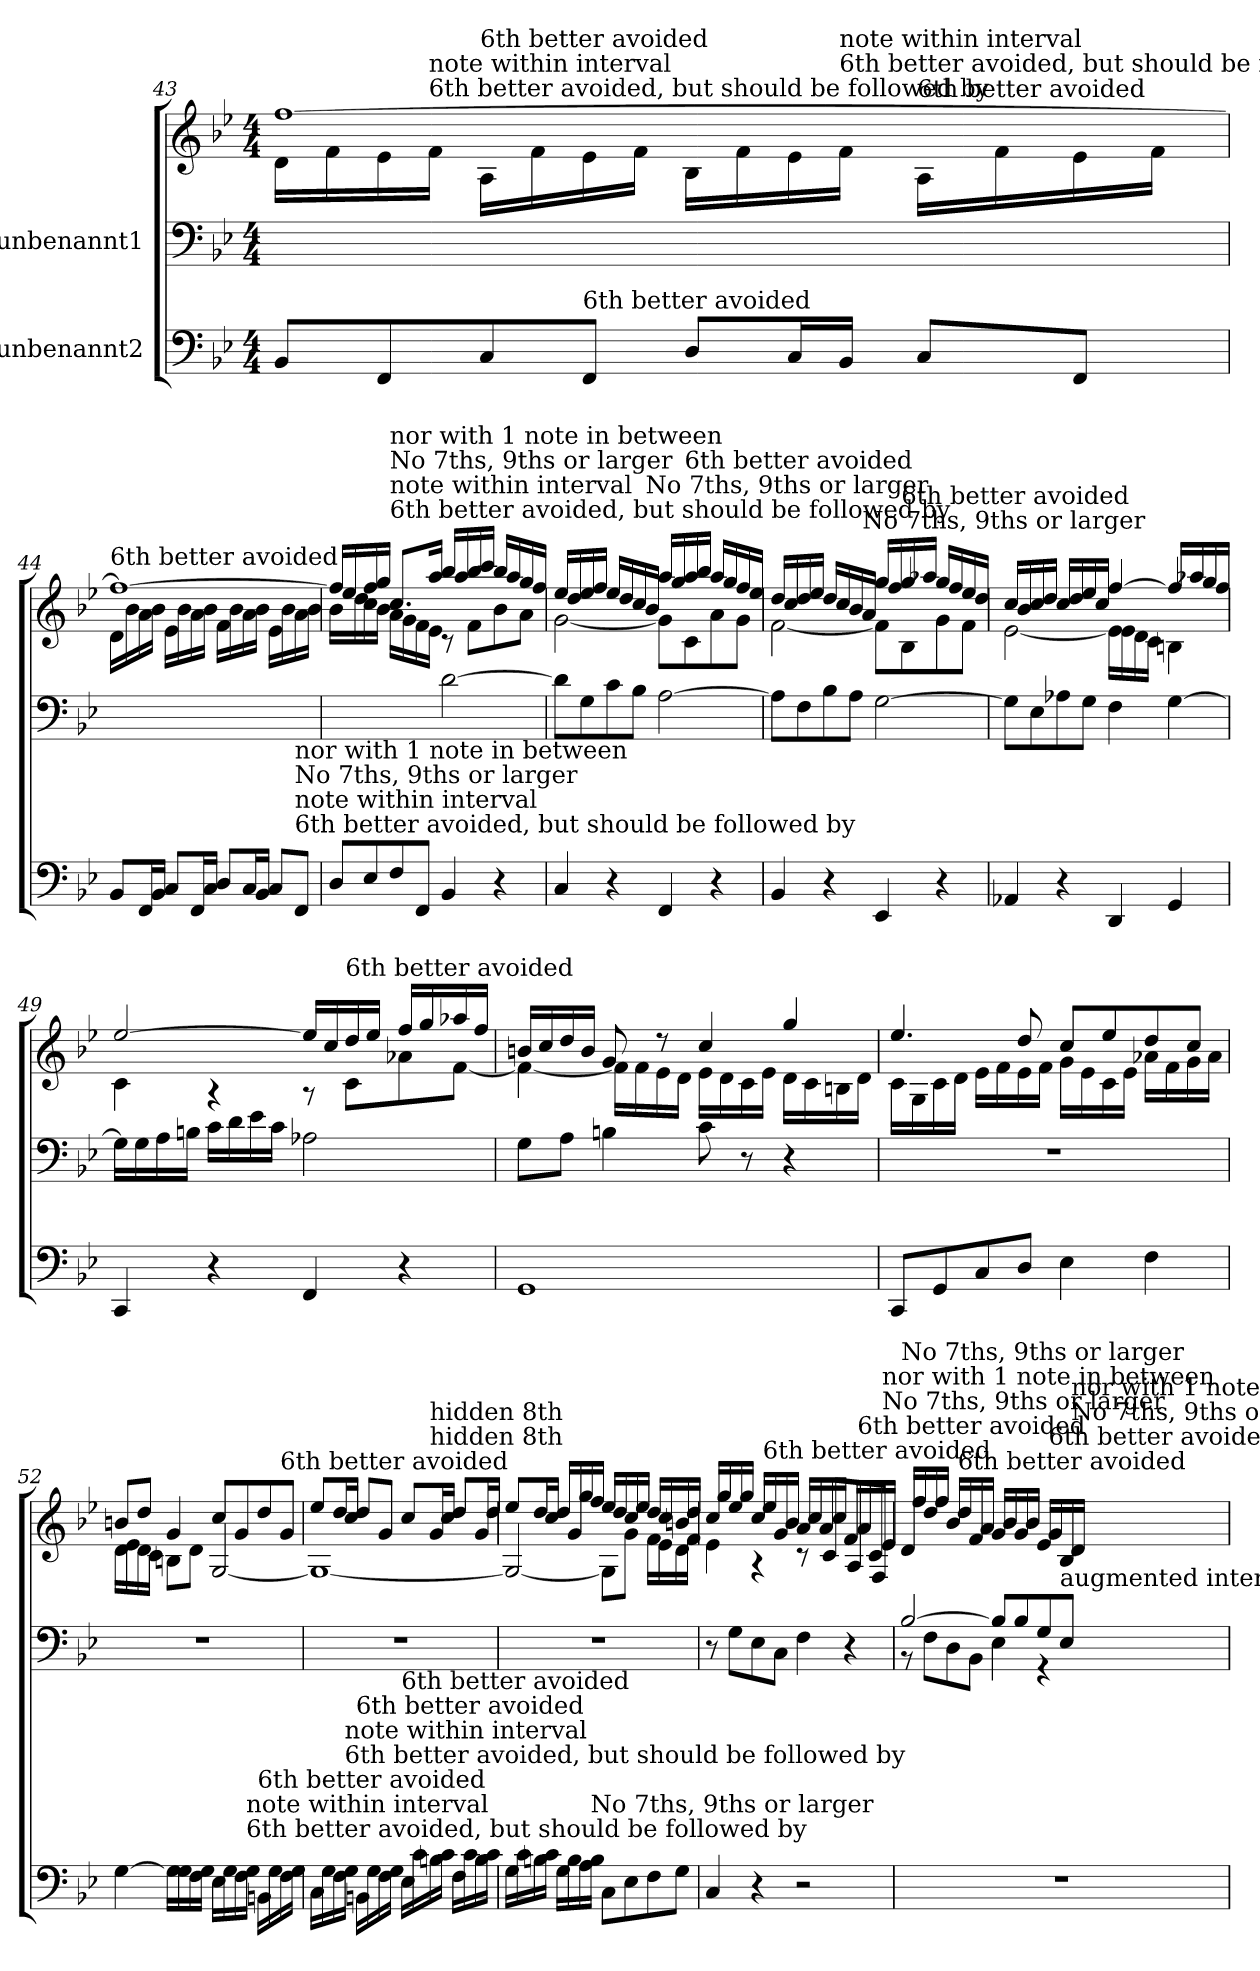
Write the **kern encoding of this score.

**kern	**kern	**kern
*part2	*part1	*part1
*staff3	*staff2	*staff1
*I"unbenannt2	*I"unbenannt1	*
!!LO:LB:g=z
*clefF4	*clefF4	*clefG2
*k[b-e-]	*k[b-e-]	*k[b-e-]
*M4/4	*M4/4	*M4/4
=43	=43	=43
*	*	*^
8BB-/L	1ryy	[1ff	16d\LL
.	.	.	16f\
8FF/	.	.	16e-\
!	!	!	!LO:TX:a:t=6th better avoided, but should be followed by
!	!	!	!LO:TX:a:t=note within interval
.	.	.	16fi\JJ
!	!	!	!LO:TX:a:t=6th better avoided
8C/	.	.	16Ai\LL
.	.	.	16fi\
!LO:TX:a:t=6th better avoided	!	!	!
8FFi/J	.	.	16e-\
.	.	.	16f\JJ
8Di/L	.	.	16B-\LL
.	.	.	16f\
16C/L	.	.	16e-\
!	!	!	!LO:TX:a:t=6th better avoided, but should be followed by
!	!	!	!LO:TX:a:t=note within interval
16BB-/JJ	.	.	16fi\JJ
!	!	!	!LO:TX:a:t=6th better avoided
8C/L	.	.	16Ai\LL
.	.	.	16fi\
8FF/J	.	.	16e-\
.	.	.	16f\JJ
!!LO:LB:g=z	!!
=44	=44	=44	=44
!	!	!LO:TX:a:t=6th better avoided	!
8BB-/L	2ryy	1ff_	16di\LL
.	.	.	16b-i\
16FF/L	.	.	16a\
16BB-/JJ	.	.	16b-\JJ
8C/L	.	.	16e-\LL
.	.	.	16b-\
16FF/L	.	.	16a\
16C/JJ	.	.	16b-\JJ
8D/L	2ryy	.	16f\LL
.	.	.	16b-\
16C/L	.	.	16a\
16BB-/JJ	.	.	16b-\JJ
8C/L	.	.	16e-\LL
.	.	.	16b-\
!LO:TX:a:t=6th better avoided, but should be followed by	!	!	!
!LO:TX:a:t=note within interval	!	!	!
!LO:TX:a:t=No 7ths, 9ths or larger	!	!	!
!LO:TX:a:t=nor with 1 note in between	!	!	!
8FFj/J	.	.	16a\
.	.	.	16b-\JJ
=45	=45	=45	=45
8Di/L	2ryy	16ff/LL]	16b-\LL
.	.	16ee-/	16dd\
8E-j/	.	16ff/	16cc\
.	.	16gg/JJ	16b-\JJ
!	!	!LO:TX:a:t=6th better avoided, but should be followed by	!
!	!	!LO:TX:a:t=note within interval	!
!	!	!LO:TX:a:t=No 7ths, 9ths or larger	!
!	!	!LO:TX:a:t=nor with 1 note in between	!
8F/	.	8.ccj/L	16a\LL
.	.	.	16g\
8FF/J	.	.	16f\
.	.	16aai/Jk	16e-\JJ
4BB-/	[2d\	16bb-j/LL	8r
.	.	16aa/	.
.	.	16bb-/	8f\L
.	.	16ccc/JJ	.
4r	.	16bb-/LL	8b-\
.	.	16aa/	.
.	.	16gg/	8a\J
.	.	16ff/JJ	.
=46	=46	=46	=46
4C/	8d\L]	16ee-/LL	[2g\
.	.	16dd/	.
.	8G\	16ee-/	.
.	.	16ff/JJ	.
4r	8c\	16ee-/LL	.
.	.	16dd/	.
.	8B-\J	16cc/	.
!	!	!LO:TX:a:t=No 7ths, 9ths or larger	!
.	.	16b-j/JJ	.
4FF/	[2A\	16aaj/LL	8g\L]
.	.	16gg/	.
!	!	!LO:TX:a:t=6th better avoided	!
.	.	16aa/	8ci\
.	.	16bb-/JJ	.
4r	.	16aa/LL	8ai\
.	.	16gg/	.
.	.	16ff/	8g\J
.	.	16ee-/JJ	.
!!LO:PB:g=z	!!
=47	=47	=47	=47
4BB-/	8A\L]	16dd/LL	[2f\
.	.	16cc/	.
.	8F\	16dd/	.
.	.	16ee-/JJ	.
4r	8B-\	16dd/LL	.
.	.	16cc/	.
.	8A\J	16b-/	.
!	!	!LO:TX:a:t=No 7ths, 9ths or larger	!
.	.	16aj/JJ	.
4EE-/	[2G\	16ggj/LL	8f\L]
.	.	16ff/	.
!	!	!LO:TX:a:t=6th better avoided	!
.	.	16gg/	8B-i\
.	.	16aa-X/JJ	.
4r	.	16gg/LL	8gi\
.	.	16ff/	.
.	.	16ee-/	8f\J
.	.	16dd/JJ	.
!!LO:LB:g=z	!!
=48	=48	=48	=48
4AA-X/	8G\L]	16cc/LL	[2e-\
.	.	16b-/	.
.	8E-\	16cc/	.
.	.	16dd/JJ	.
4r	8A-X\	16cc/LL	.
.	.	16dd/	.
.	8G\J	16ee-/	.
.	.	16cc/JJ	.
4DD/	4F\	[4ff/	16e-\LL]
.	.	.	16e-\
.	.	.	16d\
.	.	.	16c\JJ
4GG/	[4G\	16ff/LL]	4Bn\
.	.	16aa-X/	.
.	.	16gg/	.
.	.	16ff/JJ	.
=49	=49	=49	=49
4CC/	16G\LL]	[2ee-/	4c\
.	16G\	.	.
.	16A\	.	.
.	16Bn\JJ	.	.
4r	16c\LL	.	4r
.	16d\	.	.
.	16e-\	.	.
.	16c\JJ	.	.
4FF/	2A-X\	16ee-/LL]	8r
.	.	16cc/	.
!	!	!LO:TX:a:t=6th better avoided	!
.	.	16dd/	8ci\L
.	.	16ee-/JJ	.
4r	.	16ff/LL	8a-Xi\
.	.	16gg/	.
.	.	16aa-X/	[8f\J
.	.	16ff/JJ	.
=50	=50	=50	=50
1GG	8G\L	16bn/LL	4f\_
.	.	16cc/	.
.	8A\J	16dd/	.
.	.	16b/JJ	.
.	4Bn\	8g/	16f\LL]
.	.	.	16f\
.	.	8r	16e-\
.	.	.	16d\JJ
.	8c\	4cc/	16e-\LL
.	.	.	16d\
.	8r	.	16c\
.	.	.	16e-\JJ
.	4r	4gg/	16d\LL
.	.	.	16c\
.	.	.	16Bn\
.	.	.	16d\JJ
!!LO:LB:g=z	!!
=51	=51	=51	=51
8CC/L	1r	4.ee-/	16c\LL
.	.	.	16G\
8GG/	.	.	16c\
.	.	.	16d\JJ
8C/	.	.	16e-\LL
.	.	.	16f\
8D/J	.	8dd/	16e-\
.	.	.	16f\JJ
4E-\	.	8cc/L	16g\LL
.	.	.	16e-\
.	.	8ee-/	16c\
.	.	.	16e-\JJ
4F\	.	8dd/	16a-X\LL
.	.	.	16f\
.	.	8cc/J	16g\
.	.	.	16a-\JJ
!!LO:LB:g=z	!!
=52	=52	=52	=52
[4G\	1r	8bn/L	16d\LL
.	.	.	16e-\
.	.	8dd/J	16d\
.	.	.	16c\JJ
16G\LL]	.	4g/	8Bn\L
16G\	.	.	.
16F\	.	.	8d\J
16G\JJ	.	.	.
16E-\LL	.	8cc/L	[2G/
16G\	.	.	.
16F\	.	8g/	.
!LO:TX:a:t=6th better avoided, but should be followed by	!	!	!
!LO:TX:a:t=note within interval	!	!	!
16Gi\JJ	.	.	.
!LO:TX:a:t=6th better avoided	!	!	!
16BBni\LL	.	8dd/	.
16Gi\	.	.	.
!	!	!LO:TX:a:t=6th better avoided	!
16F\	.	8gi/J	.
16G\JJ	.	.	.
=53	=53	=53	=53
16C\LL	1r	8ee-i/L	1G_
16G\	.	.	.
16F\	.	16dd/L	.
!LO:TX:a:t=6th better avoided, but should be followed by	!	!	!
!LO:TX:a:t=note within interval	!	!	!
16Gi\JJ	.	16cc/JJ	.
!LO:TX:a:t=6th better avoided	!	!	!
16BBni\LL	.	8dd/L	.
16Gi\	.	.	.
16F\	.	8g/J	.
16G\JJ	.	.	.
!LO:TX:a:t=6th better avoided	!	!	!
16E-i\LL	.	8cc/L	.
16ci\	.	.	.
!	!	!LO:TX:a:t=hidden 8th	!
!	!	!LO:TX:a:t=hidden 8th	!
16BnZ\	.	16gZ/L	.
16cZ\JJ	.	16ccZ/JJ	.
16F\LL	.	8dd/L	.
16c\	.	.	.
16B\	.	16g/L	.
16c\JJ	.	16dd/JJ	.
=54	=54	=54	=54
16G\LL	1r	8ee-/L	2G/_
16c\	.	.	.
16Bn\	.	16dd/L	.
16c\JJ	.	16cc/JJ	.
16G\LL	.	16dd/LL	.
16B\	.	16g/	.
16A\	.	16gg/	.
!LO:TX:a:t=No 7ths, 9ths or larger	!	!	!
16Bj\JJ	.	16ff/JJ	.
8Cj\L	.	16ee-/LL	8G\L]
.	.	16dd/	.
8E-\	.	16cc/	8g\J
.	.	16ee-/JJ	.
8F\	.	16dd/LL	16f\LL
.	.	16cc/	16e-\
8G\J	.	16bn/	16d\
.	.	16dd/JJ	16f\JJ
!!LO:PB:g=z	!!
=55	=55	=55	=55
4C/	8r	16cc/LL	4e-\
.	.	16gg/	.
.	8G\L	16ee-/	.
.	.	16gg/JJ	.
4r	8E-\	16cc/LL	4r
!	!	!LO:TX:a:t=6th better avoided	!
.	.	16ee-i/	.
.	8C\J	16gi/	.
.	.	16b-/JJ	.
2r	4F\	16a/LL	8r
.	.	16cc/	.
.	.	16a/	8c/L
.	.	16cc/JJ	.
.	4r	16f/LL	8A/
!	!	!LO:TX:a:t=6th better avoided	!
.	.	16ai/	.
.	.	16ci/	8F/J
!	!	!LO:TX:a:t=No 7ths, 9ths or larger	!
!	!	!LO:TX:a:t=nor with 1 note in between	!
.	.	16e-j/JJ	.
*	*	*v	*v
=56	=56	=56
*	*^	*
!	!	!	!LO:TX:a:t=No 7ths, 9ths or larger
1r	[2B-/	8r	16dj/LL
.	.	.	16ffj/
.	.	8F\L	16dd/
.	.	.	16ff/JJ
.	.	8D\	16b-/LL
!	!	!	!LO:TX:a:t=6th better avoided
.	.	.	16ddi/
.	.	8BB-\J	16fi/
.	.	.	16a/JJ
.	8B-/L]	4E-\	16g/LL
.	.	.	16b-/
.	8B-/	.	16g/
.	.	.	16b-/JJ
.	8G/	4r	16e-/LL
!	!	!	!LO:TX:a:t=6th better avoided
.	.	.	16gi/
!	!LO:TX:a:t=augmented interval	!	!
.	8E-i/J	.	16B-i/
!	!	!	!LO:TX:a:t=No 7ths, 9ths or larger
!	!	!	!LO:TX:a:t=nor with 1 note in between
.	.	.	16dj/JJ
*	*v	*v	*
=	=	=
*-	*-	*-
